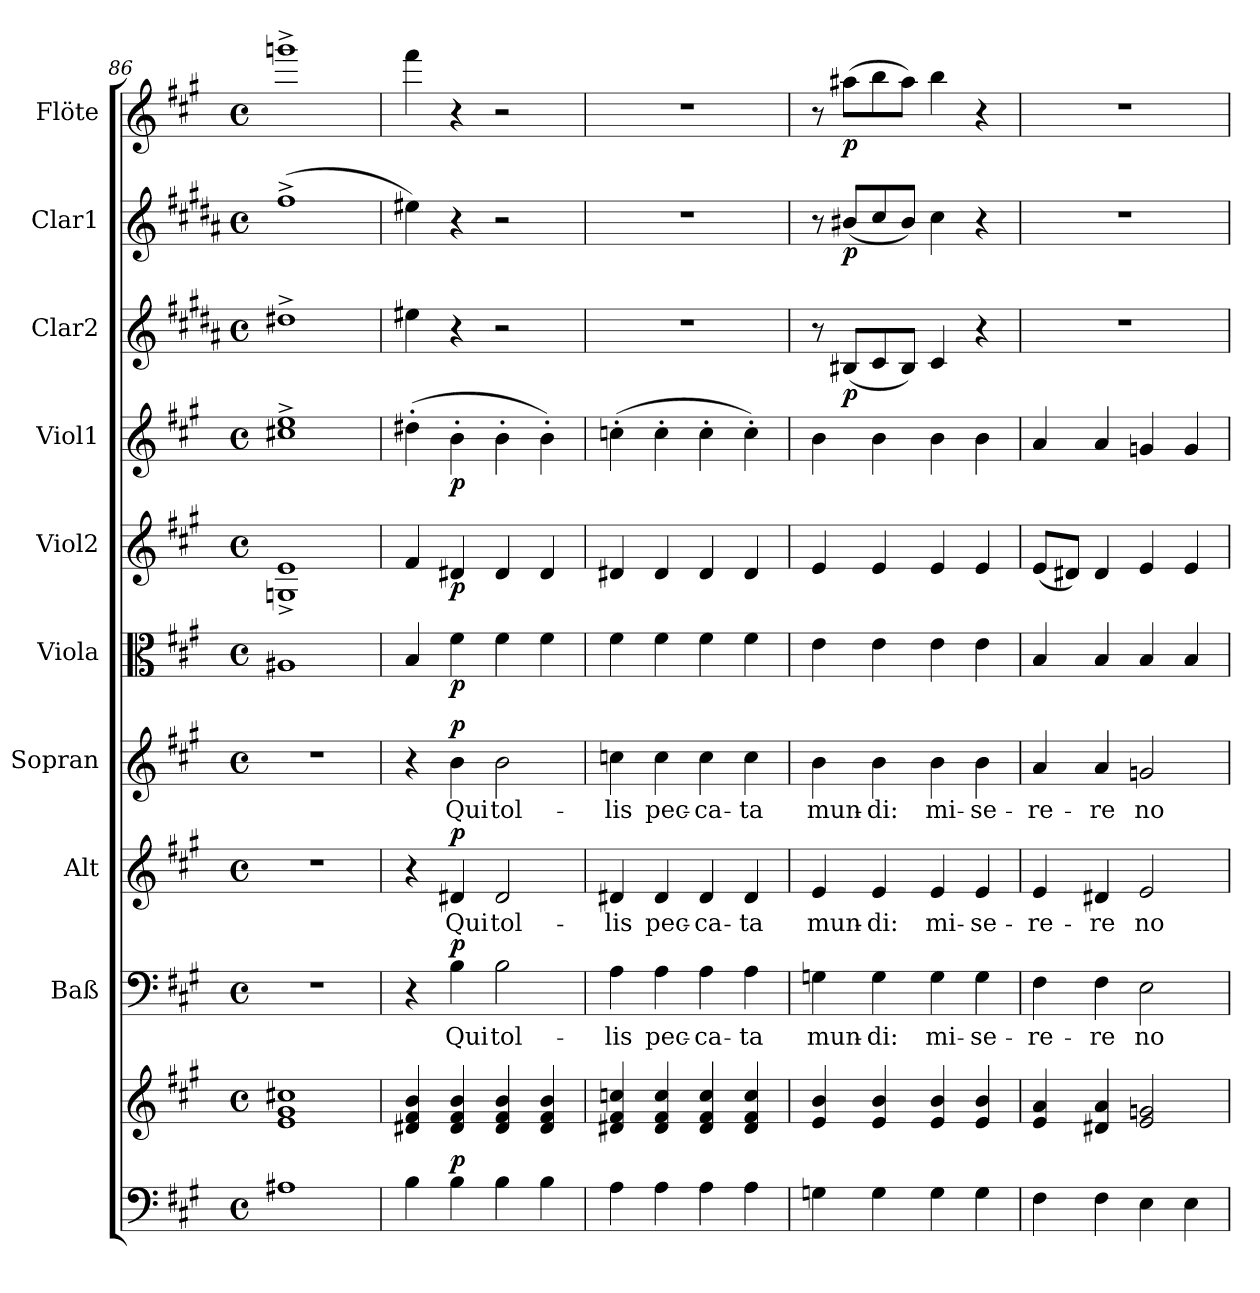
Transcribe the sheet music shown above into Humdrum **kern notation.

**kern	**kern	**dynam	**kern	**text	**dynam	**kern	**text	**dynam	**kern	**text	**dynam	**kern	**dynam	**kern	**dynam	**kern	**dynam	**kern	**dynam	**kern	**dynam	**kern	**dynam
*part10	*part10	*part10	*part9	*part9	*part9	*part8	*part8	*part8	*part7	*part7	*part7	*part6	*part6	*part5	*part5	*part4	*part4	*part3	*part3	*part2	*part2	*part1	*part1
*staff11	*staff10	*staff10/11	*staff9	*staff9	*staff9	*staff8	*staff8	*staff8	*staff7	*staff7	*staff7	*staff6	*staff6	*staff5	*staff5	*staff4	*staff4	*staff3	*staff3	*staff2	*staff2	*staff1	*staff1
*	*	*	*I"Baß	*	*	*I"Alt	*	*	*I"Sopran	*	*	*I"Viola	*	*I"Viol2	*	*I"Viol1	*	*I"Clar2	*	*I"Clar1	*	*I"Flöte	*
*	*	*	*	*	*	*	*	*	*	*	*	*I'Vla	*	*	*	*	*	*I'Cl	*	*I'Cl	*	*I'Fl	*
!!LO:PB:g=z
*clefF4	*clefG2	*	*clefF4	*	*	*clefG2	*	*	*clefG2	*	*	*clefC3	*	*clefG2	*	*clefG2	*	*clefG2	*	*clefG2	*	*clefG2	*
*	*	*	*	*	*	*	*	*	*	*	*	*	*	*	*	*	*	*ITrd1c2	*	*ITrd1c2	*	*	*
*k[f#c#g#]	*k[f#c#g#]	*	*k[f#c#g#]	*	*	*k[f#c#g#]	*	*	*k[f#c#g#]	*	*	*k[f#c#g#]	*	*k[f#c#g#]	*	*k[f#c#g#]	*	*k[f#c#g#]	*	*k[f#c#g#]	*	*k[f#c#g#]	*
*A:	*A:	*	*A:	*	*	*A:	*	*	*A:	*	*	*A:	*	*A:	*	*A:	*	*A:	*	*A:	*	*A:	*
*M4/4	*M4/4	*	*M4/4	*	*	*M4/4	*	*	*M4/4	*	*	*M4/4	*	*M4/4	*	*M4/4	*	*M4/4	*	*M4/4	*	*M4/4	*
*met(c)	*met(c)	*	*met(c)	*	*	*met(c)	*	*	*met(c)	*	*	*met(c)	*	*met(c)	*	*met(c)	*	*met(c)	*	*met(c)	*	*met(c)	*
=86	=86	=86	=86	=86	=86	=86	=86	=86	=86	=86	=86	=86	=86	=86	=86	=86	=86	=86	=86	=86	=86	=86	=86
1A#X	1e 1g# 1cc#X	.	1r	.	.	1r	.	.	1r	.	.	1A#X	.	1Gn^< 1e^<	.	1cc#X^> 1ee^>	.	1cc#X^>	.	(>1ee^>	.	1gggn^>	.
=87	=87	=87	=87	=87	=87	=87	=87	=87	=87	=87	=87	=87	=87	=87	=87	=87	=87	=87	=87	=87	=87	=87	=87
4B\	4d#X/ 4f#/ 4b/	.	4r	.	.	4r	.	.	4r	.	.	4B/	.	4f#/	.	(>4dd#X'>\	.	4dd#X\	.	4dd#X\)	.	4fff#\	.
!	!	!LO:DY:a=2	!	!LO:LY:b	!LO:DY:a	!	!LO:LY:b	!LO:DY:a	!	!LO:LY:b	!LO:DY:a	!	!LO:DY:b	!	!LO:DY:b	!	!LO:DY:b	!	!	!	!	!	!
4B\	4d#/ 4f#/ 4b/	p	4B\	Qui	p	4d#X/	Qui	p	4b\	Qui	p	4f#\	p	4d#X/	p	4b'>\	p	4r	.	4r	.	4r	.
!	!	!	!	!LO:LY:b	!	!	!LO:LY:b	!	!	!LO:LY:b	!	!	!	!	!	!	!	!	!	!	!	!	!
4B\	4d#/ 4f#/ 4b/	.	2B\	tol-	.	2d#/	tol-	.	2b\	tol-	.	4f#\	.	4d#/	.	4b'>\	.	2r	.	2r	.	2r	.
4B\	4d#/ 4f#/ 4b/	.	.	.	.	.	.	.	.	.	.	4f#\	.	4d#/	.	4b'>\)	.	.	.	.	.	.	.
=88	=88	=88	=88	=88	=88	=88	=88	=88	=88	=88	=88	=88	=88	=88	=88	=88	=88	=88	=88	=88	=88	=88	=88
!	!	!	!	!LO:LY:b	!	!	!LO:LY:b	!	!	!LO:LY:b	!	!	!	!	!	!	!	!	!	!	!	!	!
4A\	4d#X/ 4f#/ 4ccn/	.	4A\	-lis	.	4d#X/	-lis	.	4ccn\	-lis	.	4f#\	.	4d#X/	.	(>4ccn'>\	.	1r	.	1r	.	1r	.
!	!	!	!	!LO:LY:b	!	!	!LO:LY:b	!	!	!LO:LY:b	!	!	!	!	!	!	!	!	!	!	!	!	!
4A\	4d#/ 4f#/ 4cc/	.	4A\	pec-	.	4d#/	pec-	.	4cc\	pec-	.	4f#\	.	4d#/	.	4cc'>\	.	.	.	.	.	.	.
!	!	!	!	!LO:LY:b	!	!	!LO:LY:b	!	!	!LO:LY:b	!	!	!	!	!	!	!	!	!	!	!	!	!
4A\	4d#/ 4f#/ 4cc/	.	4A\	-ca-	.	4d#/	-ca-	.	4cc\	-ca-	.	4f#\	.	4d#/	.	4cc'>\	.	.	.	.	.	.	.
!	!	!	!	!LO:LY:b	!	!	!LO:LY:b	!	!	!LO:LY:b	!	!	!	!	!	!	!	!	!	!	!	!	!
4A\	4d#/ 4f#/ 4cc/	.	4A\	-ta	.	4d#/	-ta	.	4cc\	-ta	.	4f#\	.	4d#/	.	4cc'>\)	.	.	.	.	.	.	.
=89	=89	=89	=89	=89	=89	=89	=89	=89	=89	=89	=89	=89	=89	=89	=89	=89	=89	=89	=89	=89	=89	=89	=89
!	!	!	!	!LO:LY:b	!	!	!LO:LY:b	!	!	!LO:LY:b	!	!	!	!	!	!	!	!	!	!	!	!	!
4Gn\	4e/ 4b/	.	4Gn\	mun-	.	4e/	mun-	.	4b\	mun-	.	4e\	.	4e/	.	4b\	.	8r	.	8r	.	8r	.
!	!	!	!	!	!	!	!	!	!	!	!	!	!	!	!	!	!	!	!LO:DY:b	!	!LO:DY:b	!	!LO:DY:b
.	.	.	.	.	.	.	.	.	.	.	.	.	.	.	.	.	.	(<8A#X/L	p	(<8a#X/L	p	(>8aa#X\L	p
!	!	!	!	!LO:LY:b	!	!	!LO:LY:b	!	!	!LO:LY:b	!	!	!	!	!	!	!	!	!	!	!	!	!
4G\	4e/ 4b/	.	4G\	-di:	.	4e/	-di:	.	4b\	-di:	.	4e\	.	4e/	.	4b\	.	8B/	.	8b/	.	8bb\	.
.	.	.	.	.	.	.	.	.	.	.	.	.	.	.	.	.	.	8A#/J)	.	8a#/J)	.	8aa#\J)	.
!	!	!	!	!LO:LY:b	!	!	!LO:LY:b	!	!	!LO:LY:b	!	!	!	!	!	!	!	!	!	!	!	!	!
4G\	4e/ 4b/	.	4G\	mi-	.	4e/	mi-	.	4b\	mi-	.	4e\	.	4e/	.	4b\	.	4B/	.	4b\	.	4bb\	.
!	!	!	!	!LO:LY:b	!	!	!LO:LY:b	!	!	!LO:LY:b	!	!	!	!	!	!	!	!	!	!	!	!	!
4G\	4e/ 4b/	.	4G\	-se-	.	4e/	-se-	.	4b\	-se-	.	4e\	.	4e/	.	4b\	.	4r	.	4r	.	4r	.
=90	=90	=90	=90	=90	=90	=90	=90	=90	=90	=90	=90	=90	=90	=90	=90	=90	=90	=90	=90	=90	=90	=90	=90
!	!	!	!	!LO:LY:b	!	!	!LO:LY:b	!	!	!LO:LY:b	!	!	!	!	!	!	!	!	!	!	!	!	!
4F#\	4e/ 4a/	.	4F#\	-re-	.	4e/	-re-	.	4a/	-re-	.	4B/	.	(<8e/L	.	4a/	.	1r	.	1r	.	1r	.
.	.	.	.	.	.	.	.	.	.	.	.	.	.	8d#X/J)	.	.	.	.	.	.	.	.	.
!	!	!	!	!LO:LY:b	!	!	!LO:LY:b	!	!	!LO:LY:b	!	!	!	!	!	!	!	!	!	!	!	!	!
4F#\	4d#X/ 4a/	.	4F#\	-re	.	4d#X/	-re	.	4a/	-re	.	4B/	.	4d#/	.	4a/	.	.	.	.	.	.	.
!	!	!	!	!LO:LY:b	!	!	!LO:LY:b	!	!	!LO:LY:b	!	!	!	!	!	!	!	!	!	!	!	!	!
4E\	2e/ 2gn/	.	2E\	no-	.	2e/	no-	.	2gn/	no-	.	4B/	.	4e/	.	4gn/	.	.	.	.	.	.	.
4E\	.	.	.	.	.	.	.	.	.	.	.	4B/	.	4e/	.	4g/	.	.	.	.	.	.	.
=	=	=	=	=	=	=	=	=	=	=	=	=	=	=	=	=	=	=	=	=	=	=	=
*-	*-	*-	*-	*-	*-	*-	*-	*-	*-	*-	*-	*-	*-	*-	*-	*-	*-	*-	*-	*-	*-	*-	*-
